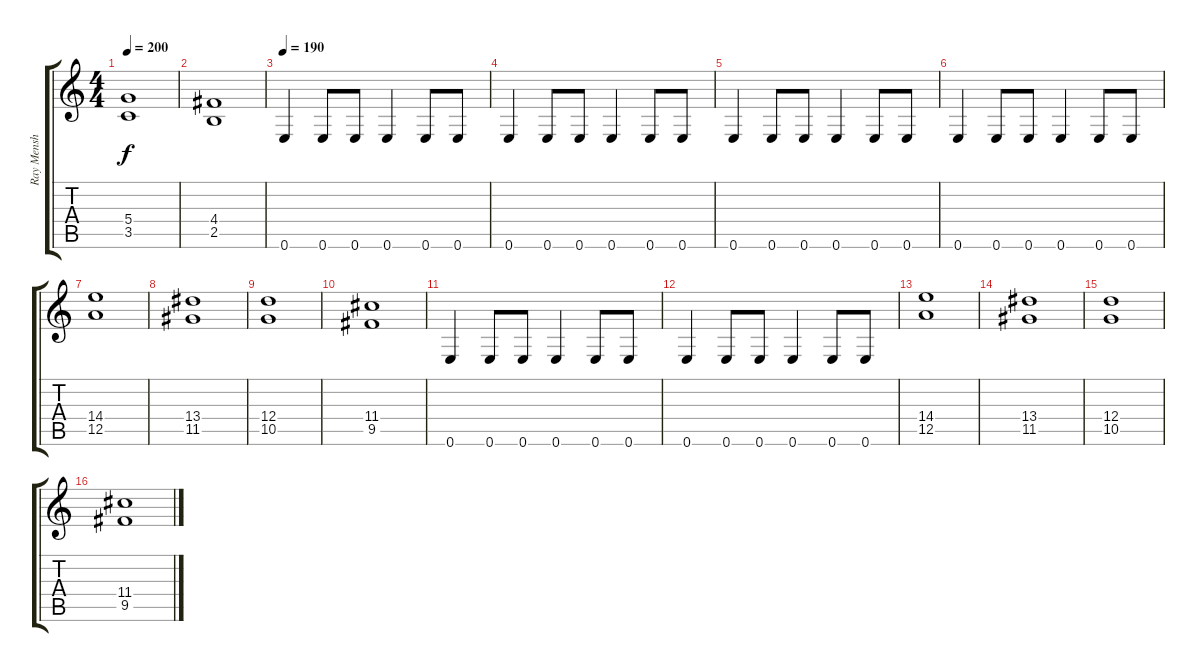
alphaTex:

\track ("Ray Mensh (Guitar)" "Ray Mensh ") {instrument distortionguitar}
\staff {score tabs}
\tuning (E4 B3 G3 D3 A2 E2) {hide}
\ts (4 4)
\tempo 200
\clef g2
\ks c
(5.4 3.5).1{dy f} |
(4.4 2.5).1 |
\tempo 190
0.6.4 0.6.8 0.6.8 0.6.4 0.6.8 0.6.8 |
0.6.4 0.6.8 0.6.8 0.6.4 0.6.8 0.6.8 |
0.6.4 0.6.8 0.6.8 0.6.4 0.6.8 0.6.8 |
0.6.4 0.6.8 0.6.8 0.6.4 0.6.8 0.6.8 |
(14.4 12.5).1 |
(13.4 11.5).1 |
(12.4 10.5).1 |
(11.4 9.5).1 |
0.6.4 0.6.8 0.6.8 0.6.4 0.6.8 0.6.8 |
0.6.4 0.6.8 0.6.8 0.6.4 0.6.8 0.6.8 |
(14.4 12.5).1 |
(13.4 11.5).1 |
(12.4 10.5).1 |
(11.4 9.5).1
